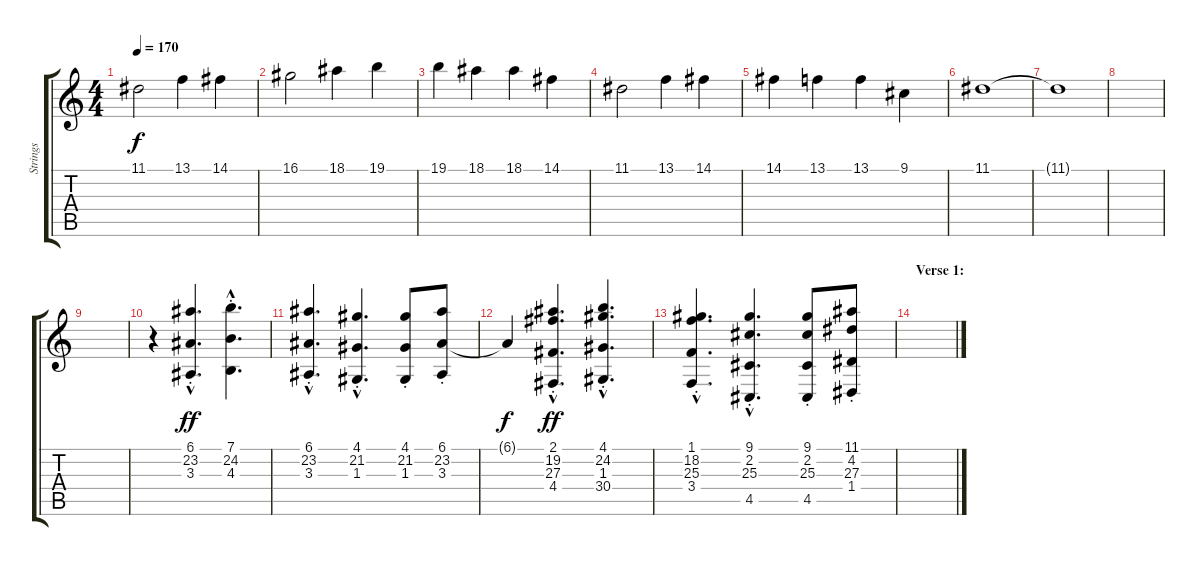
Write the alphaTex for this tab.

\track ("Strings" "Strings") {instrument stringensemble1}
\staff {score tabs}
\tuning (E4 B3 G3 D3 A2 E2) {hide}
\ts (4 4)
\tempo 170
\clef g2
\ks c
11.1.2{dy f} 13.1.4 14.1.4 |
16.1.2 18.1.4 19.1.4 |
19.1.4 18.1.4 18.1.4 14.1.4 |
11.1.2 13.1.4 14.1.4 |
14.1.4 13.1.4 13.1.4 9.1.4 |
11.1.1 |
11.1{t}.1 |
|
|
r.4 (6.1{hac st} 23.2{hac st} 3.3{hac st}).4{d dy ff} (7.1{hac st} 24.2{hac st} 4.3{hac st}).4{d} |
(6.1{hac st} 23.2{hac st} 3.3{hac st}).4{d} (4.1{hac st} 21.2{hac st} 1.3{hac st}).4{d} (4.1{st} 21.2{st} 1.3{st}).8 (6.1{st} 23.2{st} 3.3{st}).8 |
6.1{t}.4{dy f} (2.1{hac st} 19.2{hac st} 27.3{hac st} 4.4{hac st}).4{d dy ff} (4.1{hac st} 24.2{hac st} 1.3{hac st} 30.4{hac st}).4{d} |
(1.1{hac st} 18.2{hac st} 25.3{hac st} 3.4{hac st}).4{d} (9.1{hac st} 2.2{hac st} 25.3{hac st} 4.5{hac st}).4{d} (9.1{st} 2.2{st} 25.3{st} 4.5{st}).8 (11.1{st} 4.2{st} 27.3{st} 1.4{st}).8 |
\section ("" "Verse 1:")
